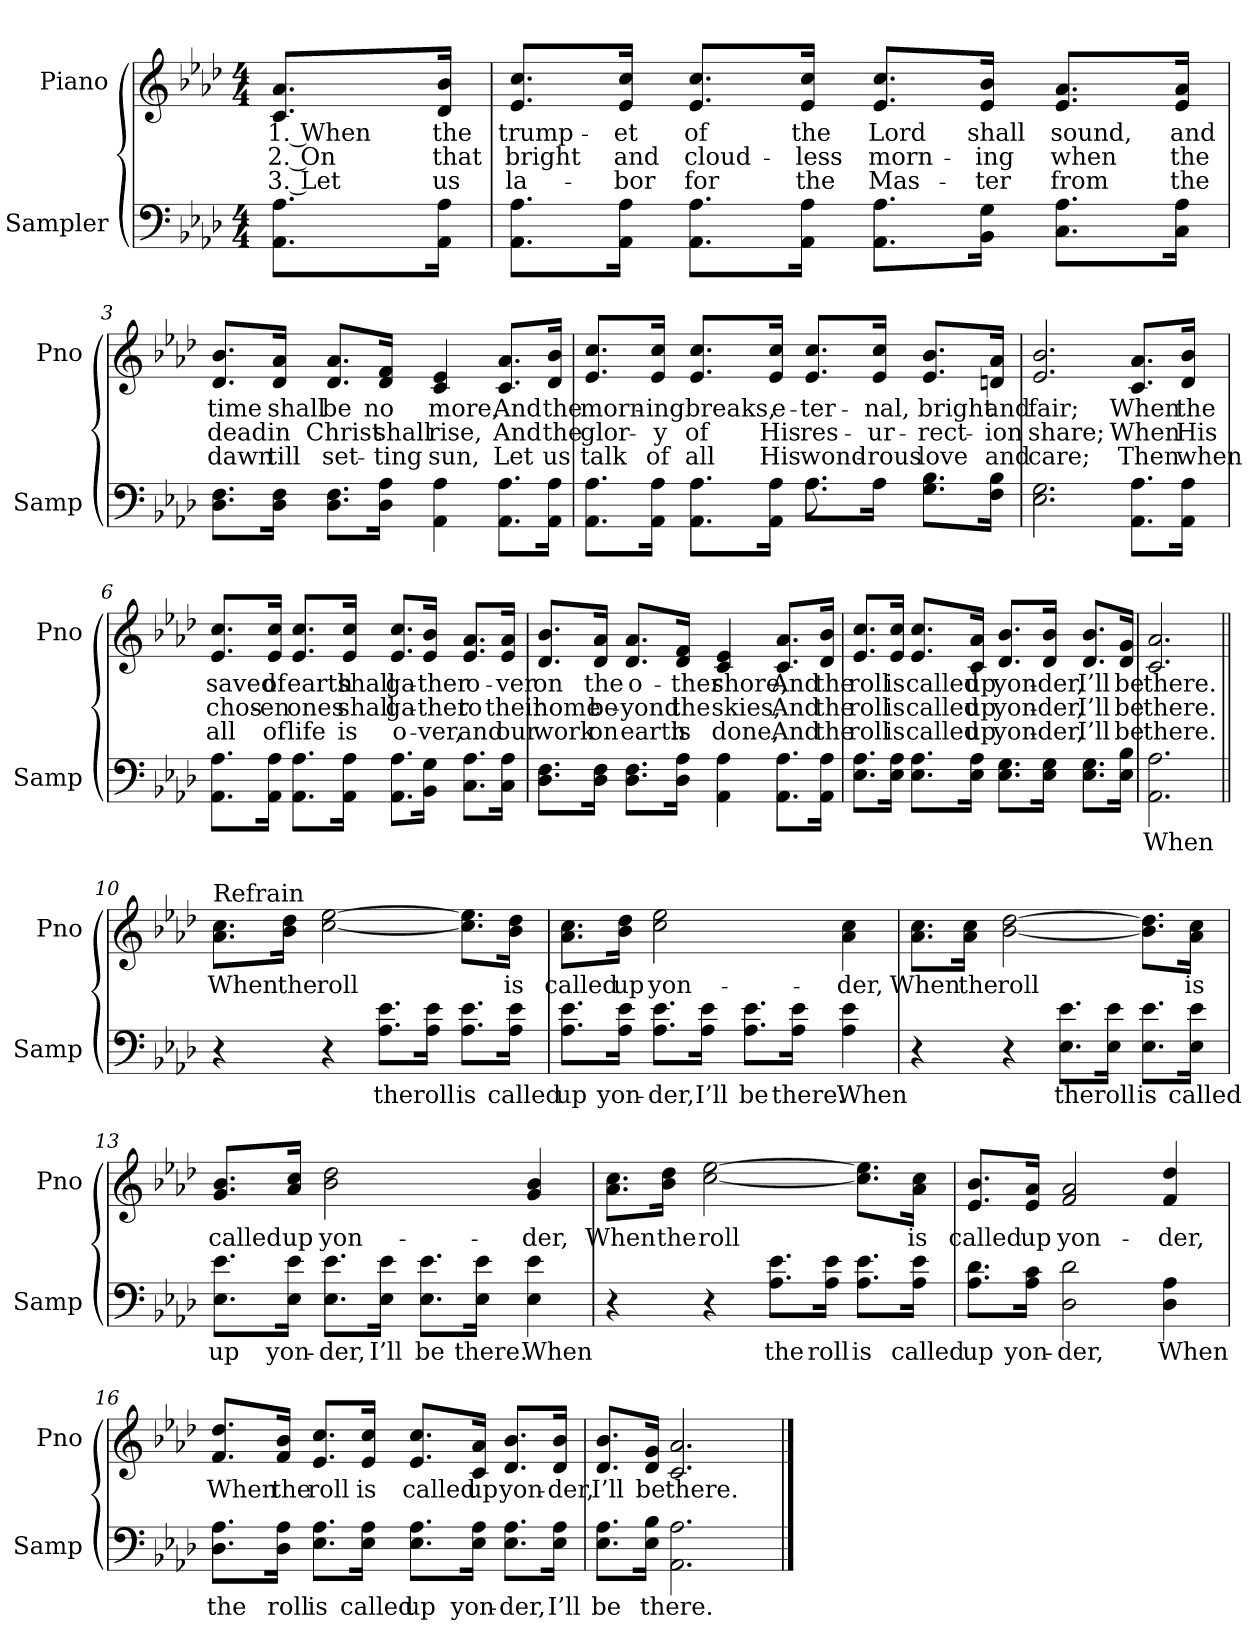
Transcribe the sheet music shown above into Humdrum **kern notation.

**kern	**text	**kern	**text	**text	**text
*part2	*part2	*part1	*part1	*part1	*part1
*staff2	*staff2	*staff1	*staff1	*staff1	*staff1
*I"Sampler	*	*I"Piano	*	*	*
*I'Samp	*	*I'Pno	*	*	*
*clefF4	*	*clefG2	*	*	*
*k[b-e-a-d-]	*	*k[b-e-a-d-]	*	*	*
*A-:	*	*A-:	*	*	*
*M4/4	*	*M4/4	*	*	*
=1	=1	=1	=1	=1	=1
8.AA-\ 8.A-\L	.	8.c/ 8.a-/L	1. When	2. On	3. Let
16AA-\ 16A-\Jk	.	16d-/ 16b-/Jk	the	that	us
=2	=2	=2	=2	=2	=2
8.AA-\ 8.A-\L	.	8.e-/ 8.cc/L	trump-	bright	la-
16AA-\ 16A-\Jk	.	16e-/ 16cc/Jk	-et	and	-bor
8.AA-\ 8.A-\L	.	8.e-/ 8.cc/L	of	cloud-	for
16AA-\ 16A-\Jk	.	16e-/ 16cc/Jk	the	-less	the
8.AA-\ 8.A-\L	.	8.e-/ 8.cc/L	Lord	morn-	Mas-
16BB-\ 16G\Jk	.	16e-/ 16b-/Jk	shall	-ing	-ter
8.C\ 8.A-\L	.	8.e-/ 8.a-/L	sound,	when	from
16C\ 16A-\Jk	.	16e-/ 16a-/Jk	and	the	the
=3	=3	=3	=3	=3	=3
8.D-\ 8.F\L	.	8.d-/ 8.b-/L	time	dead	dawn
16D-\ 16F\Jk	.	16d-/ 16a-/Jk	shall	in	till
8.D-\ 8.F\L	.	8.d-/ 8.a-/L	be	Christ	set-
16D-\ 16A-\Jk	.	16d-/ 16f/Jk	no	shall	-ting
4AA- 4A-	.	4c 4e-	more,	rise,	sun,
8.AA-\ 8.A-\L	.	8.c/ 8.a-/L	And	And	Let
16AA-\ 16A-\Jk	.	16d-/ 16b-/Jk	the	the	us
=4	=4	=4	=4	=4	=4
*^	*	*	*	*	*
8.AA-\ 8.A-\L	2ryy	.	8.e-/ 8.cc/L	morn-	glor-	talk
16AA-\ 16A-\Jk	.	.	16e-/ 16cc/Jk	-ing	-y	of
8.AA-\ 8.A-\L	.	.	8.e-/ 8.cc/L	breaks,	of	all
16AA-\ 16A-\Jk	.	.	16e-/ 16cc/Jk	e-	His	His
8.A-\L	8.A-	.	8.e-/ 8.cc/L	-ter-	res-	wond-
16A-\Jk	4ryy	.	16e-/ 16cc/Jk	-nal,	-ur-	-rous
8.G\ 8.B-\L	.	.	8.e-/ 8.b-/L	bright	-rect-	love
16F\ 16B-\Jk	16ryy	.	16dn/ 16a-/Jk	and	-ion	and
*v	*v	*	*	*	*	*
=5	=5	=5	=5	=5	=5
2.E- 2.G	.	2.e- 2.b-	fair;	share;	care;
8.AA-\ 8.A-\L	.	8.c/ 8.a-/L	When	When	Then
16AA-\ 16A-\Jk	.	16d-/ 16b-/Jk	the	His	when
=6	=6	=6	=6	=6	=6
8.AA-\ 8.A-\L	.	8.e-/ 8.cc/L	saved	chos-	all
16AA-\ 16A-\Jk	.	16e-/ 16cc/Jk	of	-en	of
8.AA-\ 8.A-\L	.	8.e-/ 8.cc/L	earth	ones	life
16AA-\ 16A-\Jk	.	16e-/ 16cc/Jk	shall	shall	is
8.AA-\ 8.A-\L	.	8.e-/ 8.cc/L	ga-	ga-	o-
16BB-\ 16G\Jk	.	16e-/ 16b-/Jk	-ther	-ther	-ver,
8.C\ 8.A-\L	.	8.e-/ 8.a-/L	o-	to	and
16C\ 16A-\Jk	.	16e-/ 16a-/Jk	-ver	their	our
=7	=7	=7	=7	=7	=7
8.D-\ 8.F\L	.	8.d-/ 8.b-/L	on	home	work
16D-\ 16F\Jk	.	16d-/ 16a-/Jk	the	be-	on
8.D-\ 8.F\L	.	8.d-/ 8.a-/L	o-	-yond	earth
16D-\ 16A-\Jk	.	16d-/ 16f/Jk	-ther	the	is
4AA- 4A-	.	4c 4e-	shore,	skies,	done,
8.AA-\ 8.A-\L	.	8.c/ 8.a-/L	And	And	And
16AA-\ 16A-\Jk	.	16d-/ 16b-/Jk	the	the	the
=8	=8	=8	=8	=8	=8
8.E-\ 8.A-\L	.	8.e-/ 8.cc/L	roll	roll	roll
16E-\ 16A-\Jk	.	16e-/ 16cc/Jk	is	is	is
8.E-\ 8.A-\L	.	8.e-/ 8.cc/L	called	called	called
16E-\ 16A-\Jk	.	16c/ 16a-/Jk	up	up	up
8.E-\ 8.G\L	.	8.d-/ 8.b-/L	yon-	yon-	yon-
16E-\ 16G\Jk	.	16d-/ 16b-/Jk	-der,	-der,	-der,
8.E-\ 8.G\L	.	8.d-/ 8.b-/L	I’ll	I’ll	I’ll
16E-\ 16B-\Jk	.	16d-/ 16g/Jk	be	be	be
=9	=9	=9	=9	=9	=9
2.AA- 2.A-	When	2.c 2.a-	there.	there.	there.
=10||	=10||	=10||	=10||	=10||	=10||
!	!	!LO:TX:t=Refrain	!	!	!
4r	.	8.a-\ 8.cc\L	When	.	.
.	.	16b-\ 16dd-\Jk	the	.	.
4r	.	[2cc [2ee-	roll	.	.
8.A-\ 8.e-\L	the	.	.	.	.
16A-\ 16e-\Jk	roll	.	.	.	.
8.A-\ 8.e-\L	is	8.cc]\ 8.ee-]\L	.	.	.
16A-\ 16e-\Jk	called	16b-\ 16dd-\Jk	is	.	.
=11	=11	=11	=11	=11	=11
8.A-\ 8.e-\L	up	8.a-\ 8.cc\L	called	.	.
16A-\ 16e-\Jk	yon-	16b-\ 16dd-\Jk	up	.	.
8.A-\ 8.e-\L	-der,	2cc 2ee-	yon-	.	.
16A-\ 16e-\Jk	I’ll	.	.	.	.
8.A-\ 8.e-\L	be	.	.	.	.
16A-\ 16e-\Jk	there.	.	.	.	.
4A- 4e-	When	4a- 4cc	-der,	.	.
=12	=12	=12	=12	=12	=12
4r	.	8.a-\ 8.cc\L	When	.	.
.	.	16a-\ 16cc\Jk	the	.	.
4r	.	[2b- [2dd-	roll	.	.
8.E-\ 8.e-\L	the	.	.	.	.
16E-\ 16e-\Jk	roll	.	.	.	.
8.E-\ 8.e-\L	is	8.b-]\ 8.dd-]\L	.	.	.
16E-\ 16e-\Jk	called	16a-\ 16cc\Jk	is	.	.
=13	=13	=13	=13	=13	=13
8.E-\ 8.e-\L	up	8.g/ 8.b-/L	called	.	.
16E-\ 16e-\Jk	yon-	16a-/ 16cc/Jk	up	.	.
8.E-\ 8.e-\L	-der,	2b- 2dd-	yon-	.	.
16E-\ 16e-\Jk	I’ll	.	.	.	.
8.E-\ 8.e-\L	be	.	.	.	.
16E-\ 16e-\Jk	there.	.	.	.	.
4E- 4e-	When	4g 4b-	-der,	.	.
=14	=14	=14	=14	=14	=14
4r	.	8.a-\ 8.cc\L	When	.	.
.	.	16b-\ 16dd-\Jk	the	.	.
4r	.	[2cc [2ee-	roll	.	.
8.A-\ 8.e-\L	the	.	.	.	.
16A-\ 16e-\Jk	roll	.	.	.	.
8.A-\ 8.e-\L	is	8.cc]\ 8.ee-]\L	.	.	.
16A-\ 16e-\Jk	called	16a-\ 16cc\Jk	is	.	.
=15	=15	=15	=15	=15	=15
8.A-\ 8.d-\L	up	8.e-/ 8.b-/L	called	.	.
16A-\ 16c\Jk	yon-	16e-/ 16a-/Jk	up	.	.
2D- 2d-	-der,	2f 2a-	yon-	.	.
4D- 4A-	When	4f 4dd-	-der,	.	.
=16	=16	=16	=16	=16	=16
8.D-\ 8.A-\L	the	8.f/ 8.dd-/L	When	.	.
16D-\ 16A-\Jk	roll	16f/ 16b-/Jk	the	.	.
8.E-\ 8.A-\L	is	8.e-/ 8.cc/L	roll	.	.
16E-\ 16A-\Jk	called	16e-/ 16cc/Jk	is	.	.
8.E-\ 8.A-\L	up	8.e-/ 8.cc/L	called	.	.
16E-\ 16A-\Jk	yon-	16c/ 16a-/Jk	up	.	.
8.E-\ 8.A-\L	-der,	8.d-/ 8.b-/L	yon-	.	.
16E-\ 16A-\Jk	I’ll	16d-/ 16b-/Jk	-der,	.	.
=17	=17	=17	=17	=17	=17
8.E-\ 8.A-\L	be	8.d-/ 8.b-/L	I’ll	.	.
16E-\ 16B-\Jk	there.	16d-/ 16g/Jk	be	.	.
2.AA- 2.A-	.	2.c 2.a-	there.	.	.
==	==	==	==	==	==
*-	*-	*-	*-	*-	*-
